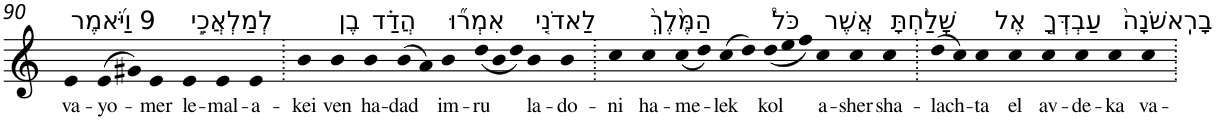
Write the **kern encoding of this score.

**kern	**text
*part1	*part1
*staff1	*staff1
*I"Piano	*
*I'Pno	*
!!LO:PB:g=z
*clefG2	*
*k[]	*
=90	=90
!LO:TX:a:t=9 וַיֹּ֜אמֶר	!
!	!LO:LY:b
4e	va-
!	!LO:LY:b
(>8e	-yo-
8g#X)	.
!	!LO:LY:b
4e	-mer
!LO:TX:a:t=לְמַלְאֲכֵ֣י	!
!	!LO:LY:b
4e	le-
!	!LO:LY:b
4e	-mal-
!	!LO:LY:b
4e	-a-
=91.	=91.
!	!LO:LY:b
4b	-kei
!LO:TX:a:t=בֶן	!
!	!LO:LY:b
4b	ven
!LO:TX:a:t=הֲדַ֗ד	!
!	!LO:LY:b
4b	ha-
!	!LO:LY:b
(>8b	-dad
8a)	.
!LO:TX:a:t=אִמְר֞וּ	!
!	!LO:LY:b
4b	im-
*Xtuplet	*
!	!LO:LY:b
(<12dd	-ru
12b	.
12dd)	.
!LO:TX:a:t=לַאדֹנִ֤י	!
!	!LO:LY:b
4b	la-
!	!LO:LY:b
4b	-do-
=92.	=92.
!	!LO:LY:b
4cc	-ni
!LO:TX:a:t=הַמֶּ֙לֶךְ֙	!
!	!LO:LY:b
4cc	ha-
!	!LO:LY:b
(<8cc	-me-
8dd)	.
!	!LO:LY:b
(>8cc	-lek
8dd)	.
!LO:TX:a:t=כֹּל֩	!
!	!LO:LY:b
(<12dd	kol
12ee	.
12ff)	.
!LO:TX:a:t=אֲשֶׁר	!
!	!LO:LY:b
4cc	a-
!	!LO:LY:b
4cc	-sher
!LO:TX:a:t=שָׁלַ֨חְתָּ	!
!	!LO:LY:b
4cc	sha-
=93.	=93.
!	!LO:LY:b
(>8dd	-lach-
8cc)	.
!	!LO:LY:b
4cc	-ta
!LO:TX:a:t=אֶל	!
!	!LO:LY:b
4cc	el
!LO:TX:a:t=עַבְדְּךָ֤	!
!	!LO:LY:b
4cc	av-
!	!LO:LY:b
4cc	-de-
!	!LO:LY:b
4cc	-ka
!LO:TX:a:t=בָרִֽאשֹׁנָה֙	!
!	!LO:LY:b
4cc	va-
=.	=.
*-	*-
